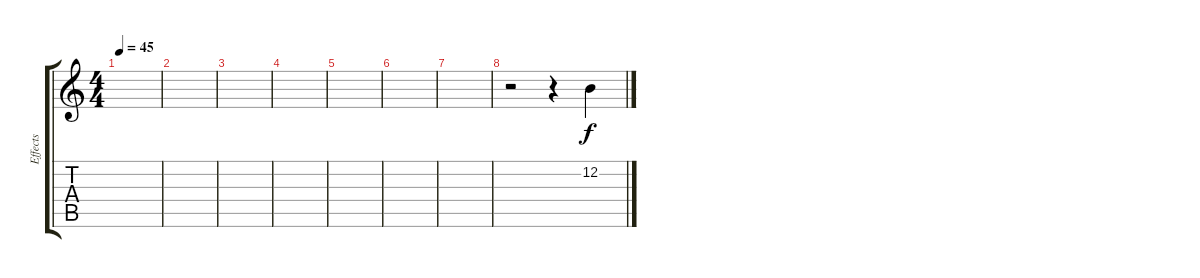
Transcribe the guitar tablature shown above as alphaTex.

\track ("Effects" "Effects") {instrument choiraahs}
\staff {score tabs}
\tuning (E4 B3 G3 D3 A2 E2) {hide}
\ts (4 4)
\tempo 45
\clef g2
\ks c
|
|
|
|
|
|
|
r.2 r.4 12.2.4{instrument reversecymbal}
